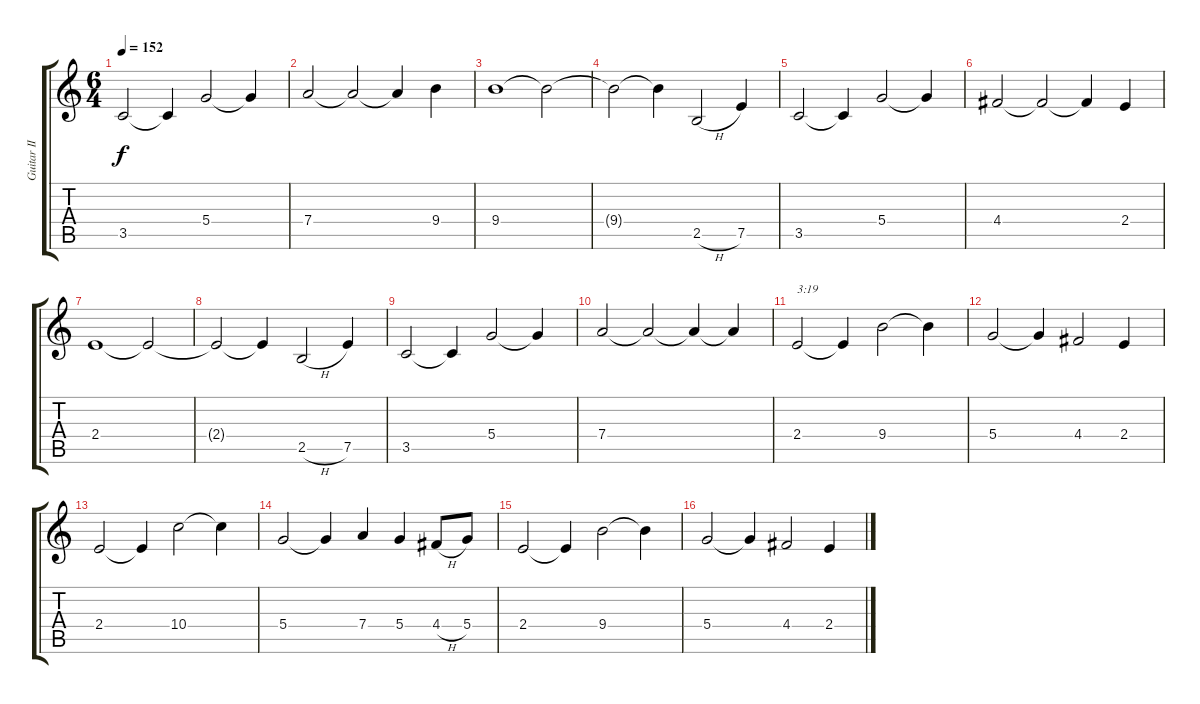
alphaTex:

\track ("Guitar II" "Guitar II") {instrument distortionguitar}
\staff {score tabs}
\tuning (E4 B3 G3 D3 A2 E2) {hide}
\ts (6 4)
\tempo 152
\clef g2
\ks c
3.5.2{dy f} 3.5{t}.4 5.4.2 5.4{t}.4 |
7.4.2 7.4{t}.2 7.4{t}.4 9.4.4 |
9.4.1 9.4{t}.2 |
9.4{t}.2 9.4{t}.4 2.5{h}.2 7.5.4 |
3.5.2 3.5{t}.4 5.4.2 5.4{t}.4 |
4.4.2 4.4{t}.2 4.4{t}.4 2.4.4 |
2.4.1 2.4{t}.2 |
2.4{t}.2 2.4{t}.4 2.5{h}.2 7.5.4 |
3.5.2 3.5{t}.4 5.4.2 5.4{t}.4 |
7.4.2 7.4{t}.2 7.4{t}.4 7.4{t}.4 |
2.4.2{txt "3:19"} 2.4{t}.4 9.4.2 9.4{t}.4 |
5.4.2 5.4{t}.4 4.4.2 2.4.4 |
2.4.2 2.4{t}.4 10.4.2 10.4{t}.4 |
5.4.2 5.4{t}.4 7.4.4 5.4.4 4.4{h}.8 5.4.8 |
2.4.2 2.4{t}.4 9.4.2 9.4{t}.4 |
5.4.2 5.4{t}.4 4.4.2 2.4.4
